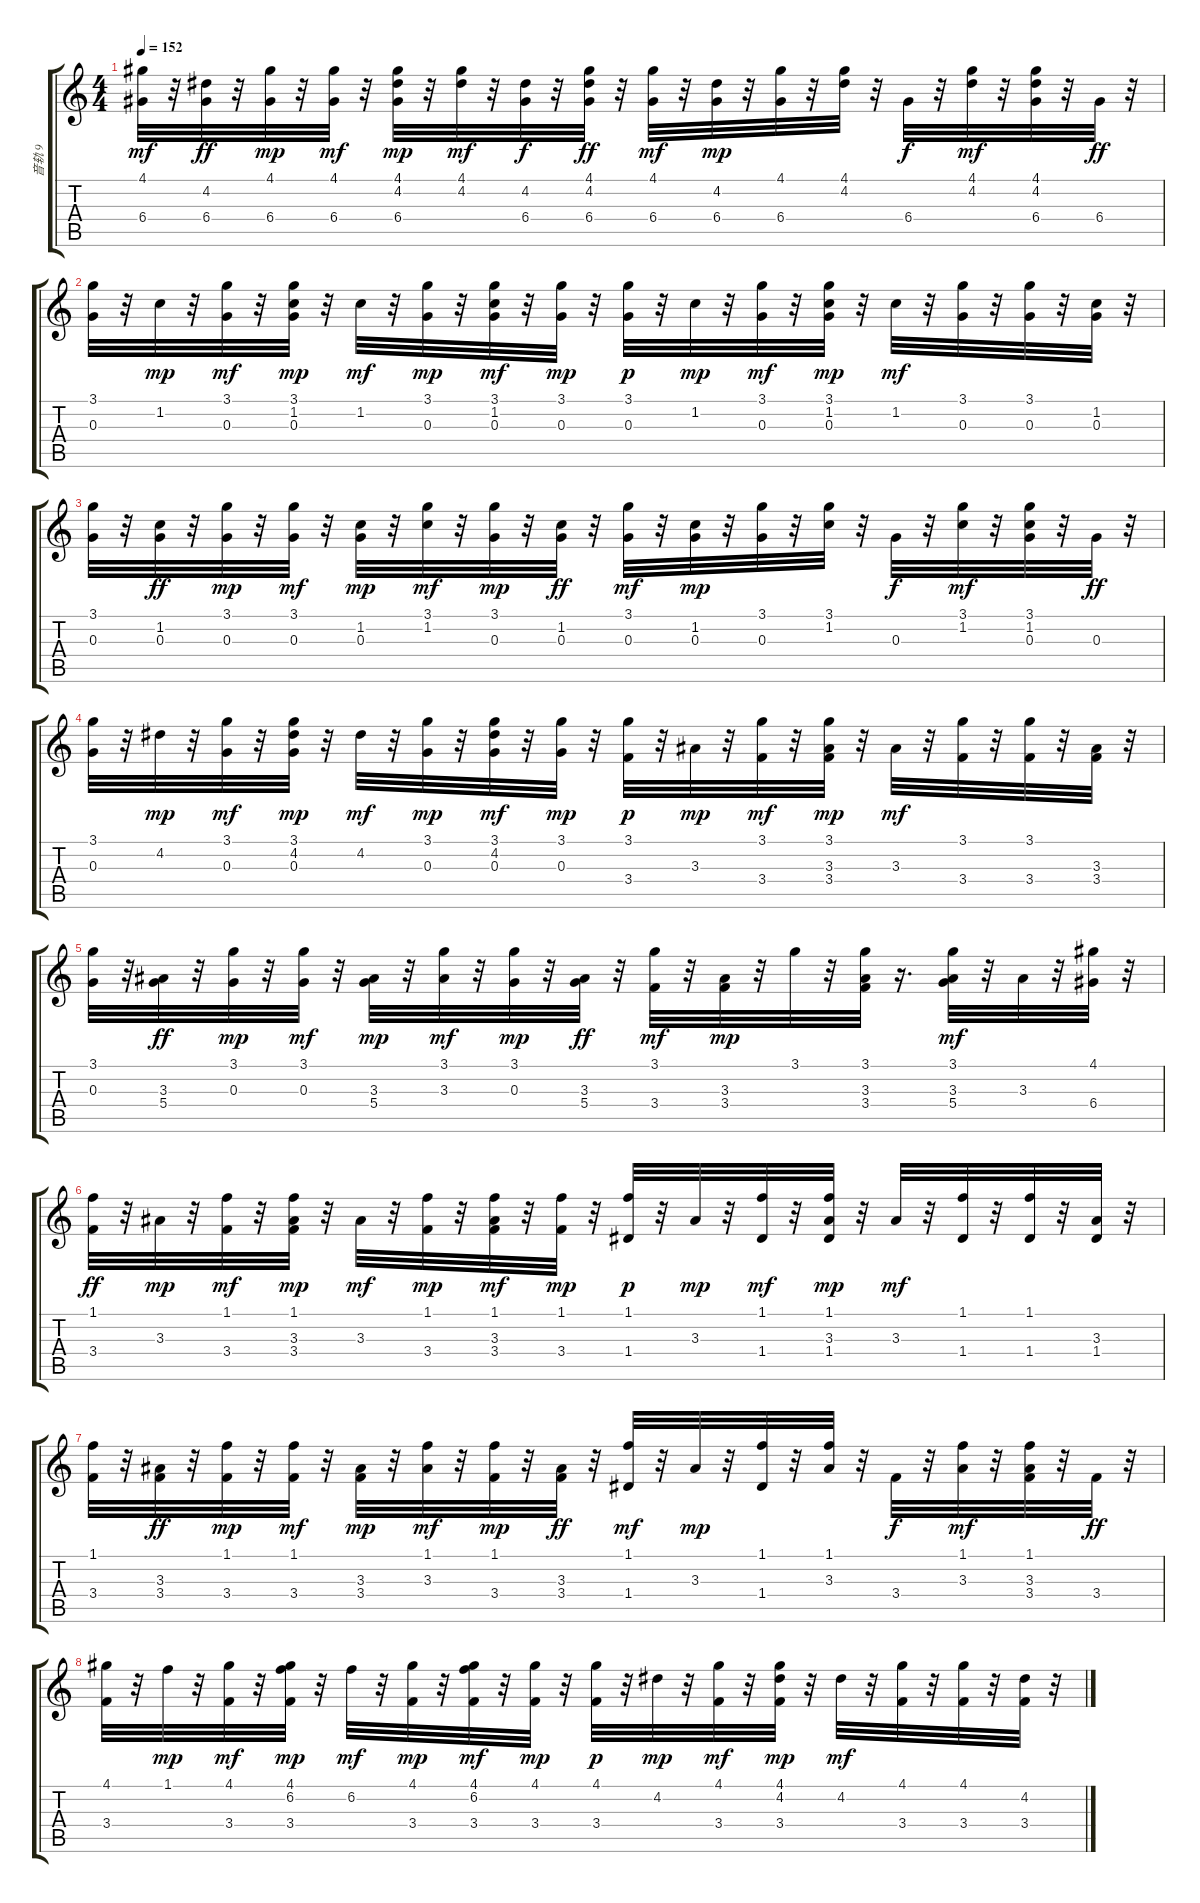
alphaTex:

\track ("音轨 9" "音轨 9") {instrument synthbass2}
\staff {score tabs}
\tuning (E4 B3 G3 D3 A2 E2) {hide}
\ts (4 4)
\tempo 152
\clef g2
\ks c
(4.1 6.4).32{dy mf} r.32 (4.2 6.4).32{dy ff} r.32 (4.1 6.4).32{dy mp} r.32 (4.1 6.4).32{dy mf} r.32 (4.1 4.2 6.4).32{dy mp} r.32 (4.1 4.2).32{dy mf} r.32 (4.2 6.4).32{dy f} r.32 (4.1 4.2 6.4).32{dy ff} r.32 (4.1 6.4).32{dy mf} r.32 (4.2 6.4).32{dy mp} r.32 (4.1 6.4).32 r.32 (4.1 4.2).32 r.32 6.4.32{dy f} r.32 (4.1 4.2).32{dy mf} r.32 (4.1 4.2 6.4).32 r.32 6.4.32{dy ff} r.32 |
(3.1 0.3).32 r.32 1.2.32{dy mp} r.32 (3.1 0.3).32{dy mf} r.32 (3.1 1.2 0.3).32{dy mp} r.32 1.2.32{dy mf} r.32 (3.1 0.3).32{dy mp} r.32 (3.1 1.2 0.3).32{dy mf} r.32 (3.1 0.3).32{dy mp} r.32 (3.1 0.3).32{dy p} r.32 1.2.32{dy mp} r.32 (3.1 0.3).32{dy mf} r.32 (3.1 1.2 0.3).32{dy mp} r.32 1.2.32{dy mf} r.32 (3.1 0.3).32 r.32 (3.1 0.3).32 r.32 (1.2 0.3).32 r.32 |
(3.1 0.3).32 r.32 (1.2 0.3).32{dy ff} r.32 (3.1 0.3).32{dy mp} r.32 (3.1 0.3).32{dy mf} r.32 (1.2 0.3).32{dy mp} r.32 (3.1 1.2).32{dy mf} r.32 (3.1 0.3).32{dy mp} r.32 (1.2 0.3).32{dy ff} r.32 (3.1 0.3).32{dy mf} r.32 (1.2 0.3).32{dy mp} r.32 (3.1 0.3).32 r.32 (3.1 1.2).32 r.32 0.3.32{dy f} r.32 (3.1 1.2).32{dy mf} r.32 (3.1 1.2 0.3).32 r.32 0.3.32{dy ff} r.32 |
(3.1 0.3).32 r.32 4.2.32{dy mp} r.32 (3.1 0.3).32{dy mf} r.32 (3.1 4.2 0.3).32{dy mp} r.32 4.2.32{dy mf} r.32 (3.1 0.3).32{dy mp} r.32 (3.1 4.2 0.3).32{dy mf} r.32 (3.1 0.3).32{dy mp} r.32 (3.1 3.4).32{dy p} r.32 3.3.32{dy mp} r.32 (3.1 3.4).32{dy mf} r.32 (3.1 3.3 3.4).32{dy mp} r.32 3.3.32{dy mf} r.32 (3.1 3.4).32 r.32 (3.1 3.4).32 r.32 (3.3 3.4).32 r.32 |
(3.1 0.3).32 r.32 (3.3 5.4).32{dy ff} r.32 (3.1 0.3).32{dy mp} r.32 (3.1 0.3).32{dy mf} r.32 (3.3 5.4).32{dy mp} r.32 (3.1 3.3).32{dy mf} r.32 (3.1 0.3).32{dy mp} r.32 (3.3 5.4).32{dy ff} r.32 (3.1 3.4).32{dy mf} r.32 (3.3 3.4).32{dy mp} r.32 3.1.32 r.32 (3.1 3.3 3.4).32 r.16{d} (3.1 3.3 5.4).32{dy mf} r.32 3.3.32 r.32 (4.1 6.4).32 r.32 |
(1.1 3.4).32{dy ff} r.32 3.3.32{dy mp} r.32 (1.1 3.4).32{dy mf} r.32 (1.1 3.3 3.4).32{dy mp} r.32 3.3.32{dy mf} r.32 (1.1 3.4).32{dy mp} r.32 (1.1 3.3 3.4).32{dy mf} r.32 (1.1 3.4).32{dy mp} r.32 (1.1 1.4).32{dy p} r.32 3.3.32{dy mp} r.32 (1.1 1.4).32{dy mf} r.32 (1.1 3.3 1.4).32{dy mp} r.32 3.3.32{dy mf} r.32 (1.1 1.4).32 r.32 (1.1 1.4).32 r.32 (3.3 1.4).32 r.32 |
(1.1 3.4).32 r.32 (3.3 3.4).32{dy ff} r.32 (1.1 3.4).32{dy mp} r.32 (1.1 3.4).32{dy mf} r.32 (3.3 3.4).32{dy mp} r.32 (1.1 3.3).32{dy mf} r.32 (1.1 3.4).32{dy mp} r.32 (3.3 3.4).32{dy ff} r.32 (1.1 1.4).32{dy mf} r.32 3.3.32{dy mp} r.32 (1.1 1.4).32 r.32 (1.1 3.3).32 r.32 3.4.32{dy f} r.32 (1.1 3.3).32{dy mf} r.32 (1.1 3.3 3.4).32 r.32 3.4.32{dy ff} r.32 |
(4.1 3.4).32 r.32 1.1.32{dy mp} r.32 (4.1 3.4).32{dy mf} r.32 (4.1 6.2 3.4).32{dy mp} r.32 6.2.32{dy mf} r.32 (4.1 3.4).32{dy mp} r.32 (4.1 6.2 3.4).32{dy mf} r.32 (4.1 3.4).32{dy mp} r.32 (4.1 3.4).32{dy p} r.32 4.2.32{dy mp} r.32 (4.1 3.4).32{dy mf} r.32 (4.1 4.2 3.4).32{dy mp} r.32 4.2.32{dy mf} r.32 (4.1 3.4).32 r.32 (4.1 3.4).32 r.32 (4.2 3.4).32 r.32
